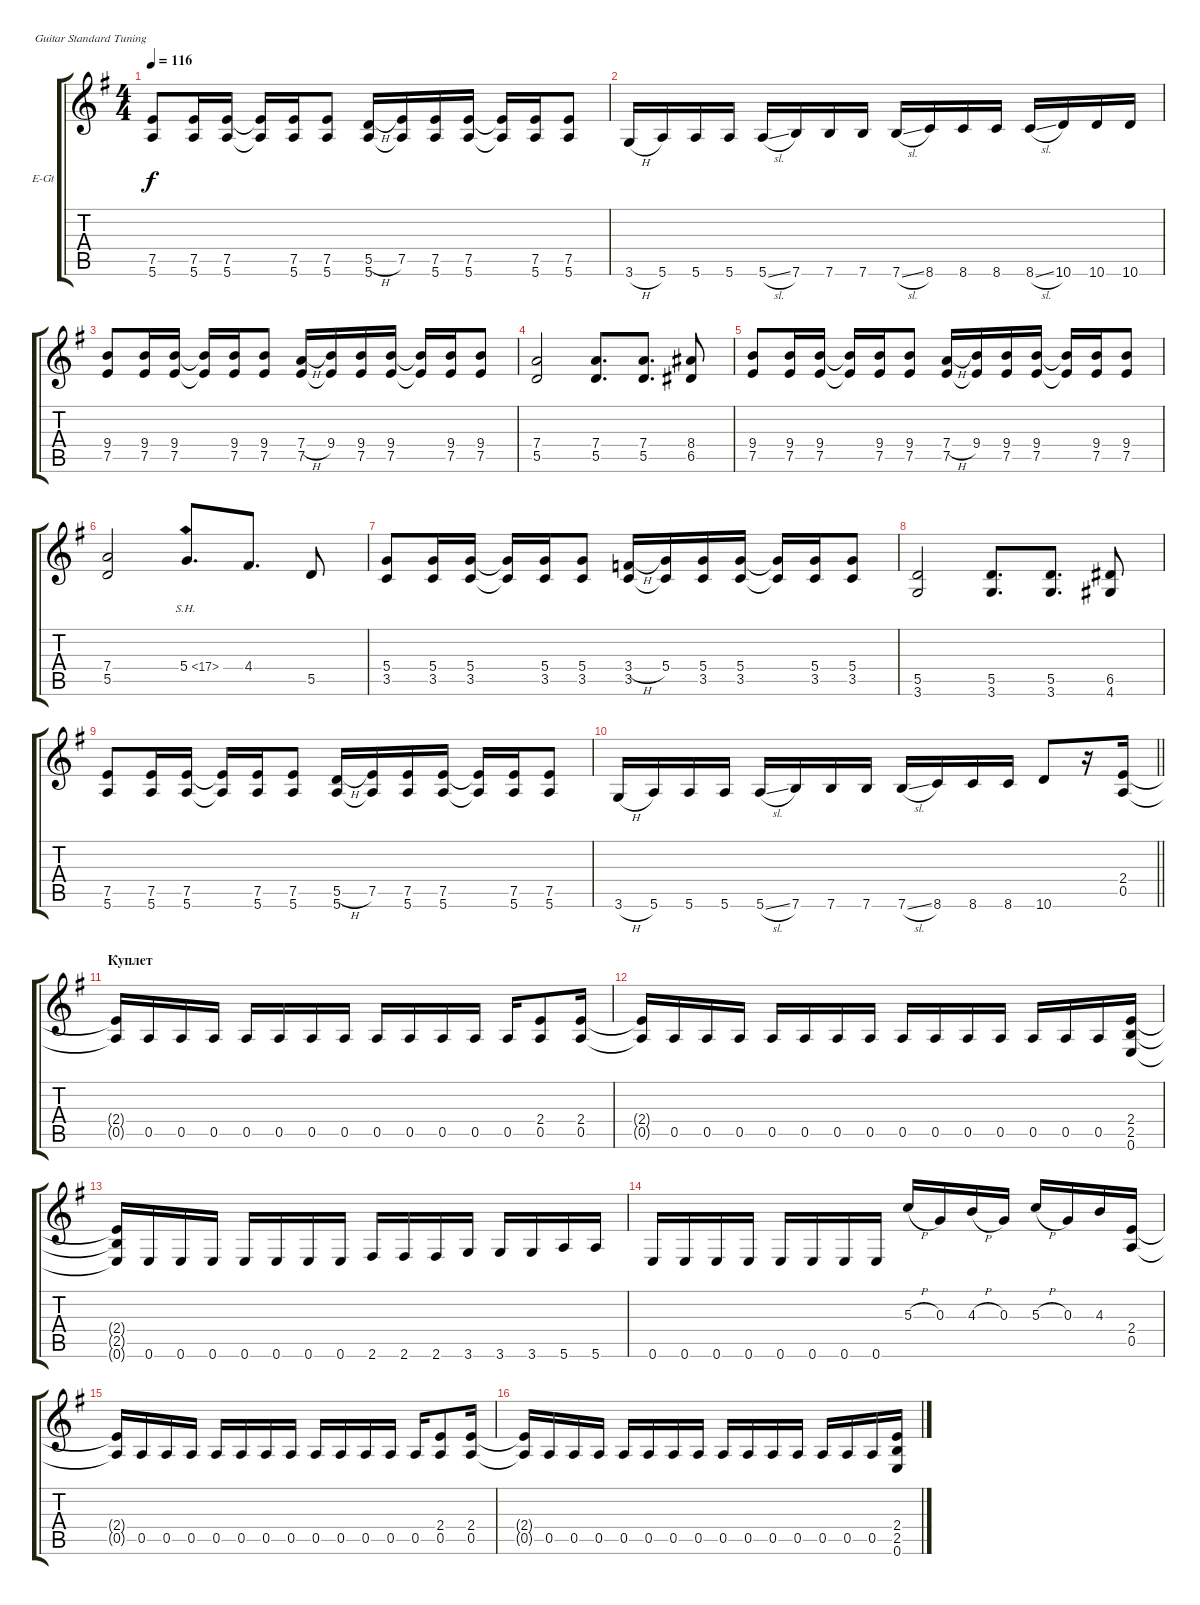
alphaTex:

\bracketExtendMode groupsimilarinstruments
\firstSystemTrackNameOrientation horizontal
\otherSystemsTrackNameOrientation horizontal
\track ("Сергей Маврин" "E-Gt") {instrument distortionguitar}
\staff {score tabs}
\tuning (E4 B3 G3 D3 A2 E2)
\ts (4 4)
\tempo 116
\clef g2
\scale
0.333333
\ks eminor
(7.5 5.6).8{dy f} (7.5 5.6).16 (7.5 5.6).16 (7.5{t} 5.6{t}).16 (7.5 5.6).16 (7.5 5.6).8 (5.5{h} 5.6).16 (7.5 5.6{t}).16 (7.5 5.6).16 (7.5 5.6).16 (7.5{t} 5.6{t}).16 (7.5 5.6).16 (7.5 5.6).8 |
\scale
0.333333 3.6{h}.16 5.6.16 5.6.16 5.6.16 5.6{sl}.16 7.6.16 7.6.16 7.6.16 7.6{sl}.16 8.6.16 8.6.16 8.6.16 8.6{sl}.16 10.6.16 10.6.16 10.6.16 |
\scale
0.333333 (9.4 7.5).8 (9.4 7.5).16 (9.4 7.5).16 (9.4{t} 7.5{t}).16 (9.4 7.5).16 (9.4 7.5).8 (7.4{h} 7.5).16 (9.4 7.5{t}).16 (9.4 7.5).16 (9.4 7.5).16 (9.4{t} 7.5{t}).16 (9.4 7.5).16 (9.4 7.5).8 |
\scale
0.333333 (7.4 5.5).2 (7.4 5.5).8{d} (7.4 5.5).8{d} (8.4 6.5).8 |
\scale
0.333333 (9.4 7.5).8 (9.4 7.5).16 (9.4 7.5).16 (9.4{t} 7.5{t}).16 (9.4 7.5).16 (9.4 7.5).8 (7.4{h} 7.5).16 (9.4 7.5{t}).16 (9.4 7.5).16 (9.4 7.5).16 (9.4{t} 7.5{t}).16 (9.4 7.5).16 (9.4 7.5).8 |
\scale
0.333333 (7.4 5.5).2 5.4{sh 12}.8{d} 4.4.8{d} 5.5.8 |
\scale
0.333333 (5.4 3.5).8 (5.4 3.5).16 (5.4 3.5).16 (5.4{t} 3.5{t}).16 (5.4 3.5).16 (5.4 3.5).8 (3.4{h} 3.5).16 (5.4 3.5{t}).16 (5.4 3.5).16 (5.4 3.5).16 (5.4{t} 3.5{t}).16 (5.4 3.5).16 (5.4 3.5).8 |
\scale
0.333333 (5.5 3.6).2 (5.5 3.6).8{d} (5.5 3.6).8{d} (6.5 4.6).8 |
\scale
0.333333 (7.5 5.6).8 (7.5 5.6).16 (7.5 5.6).16 (7.5{t} 5.6{t}).16 (7.5 5.6).16 (7.5 5.6).8 (5.5{h} 5.6).16 (7.5 5.6{t}).16 (7.5 5.6).16 (7.5 5.6).16 (7.5{t} 5.6{t}).16 (7.5 5.6).16 (7.5 5.6).8 |
\scale
0.333333
\barLineRight lightlight
3.6{h}.16 5.6.16 5.6.16 5.6.16 5.6{sl}.16 7.6.16 7.6.16 7.6.16 7.6{sl}.16 8.6.16 8.6.16 8.6.16 10.6.8 r.16 (2.4 0.5).16 |
\section ("" "Куплет")
\scale
0.333333 (2.4{t} 0.5{t}).16 0.5.16 0.5.16 0.5.16 0.5.16 0.5.16 0.5.16 0.5.16 0.5.16 0.5.16 0.5.16 0.5.16 0.5.16 (2.4 0.5).8 (2.4 0.5).16 |
\scale
0.333333 (2.4{t} 0.5{t}).16 0.5.16 0.5.16 0.5.16 0.5.16 0.5.16 0.5.16 0.5.16 0.5.16 0.5.16 0.5.16 0.5.16 0.5.16 0.5.16 0.5.16 (2.4 2.5 0.6).16 |
\scale
0.333333 (2.4{t} 2.5{t} 0.6{t}).16 0.6.16 0.6.16 0.6.16 0.6.16 0.6.16 0.6.16 0.6.16 2.6.16 2.6.16 2.6.16 3.6.16 3.6.16 3.6.16 5.6.16 5.6.16 |
\scale
0.333333 0.6.16 0.6.16 0.6.16 0.6.16 0.6.16 0.6.16 0.6.16 0.6.16 5.3{h}.16 0.3.16 4.3{h}.16 0.3.16 5.3{h}.16 0.3.16 4.3.16 (2.4 0.5).16 |
\scale
0.333333 (2.4{t} 0.5{t}).16 0.5.16 0.5.16 0.5.16 0.5.16 0.5.16 0.5.16 0.5.16 0.5.16 0.5.16 0.5.16 0.5.16 0.5.16 (2.4 0.5).8 (2.4 0.5).16 |
\scale
0.333333 (2.4{t} 0.5{t}).16 0.5.16 0.5.16 0.5.16 0.5.16 0.5.16 0.5.16 0.5.16 0.5.16 0.5.16 0.5.16 0.5.16 0.5.16 0.5.16 0.5.16 (2.4 2.5 0.6).16
